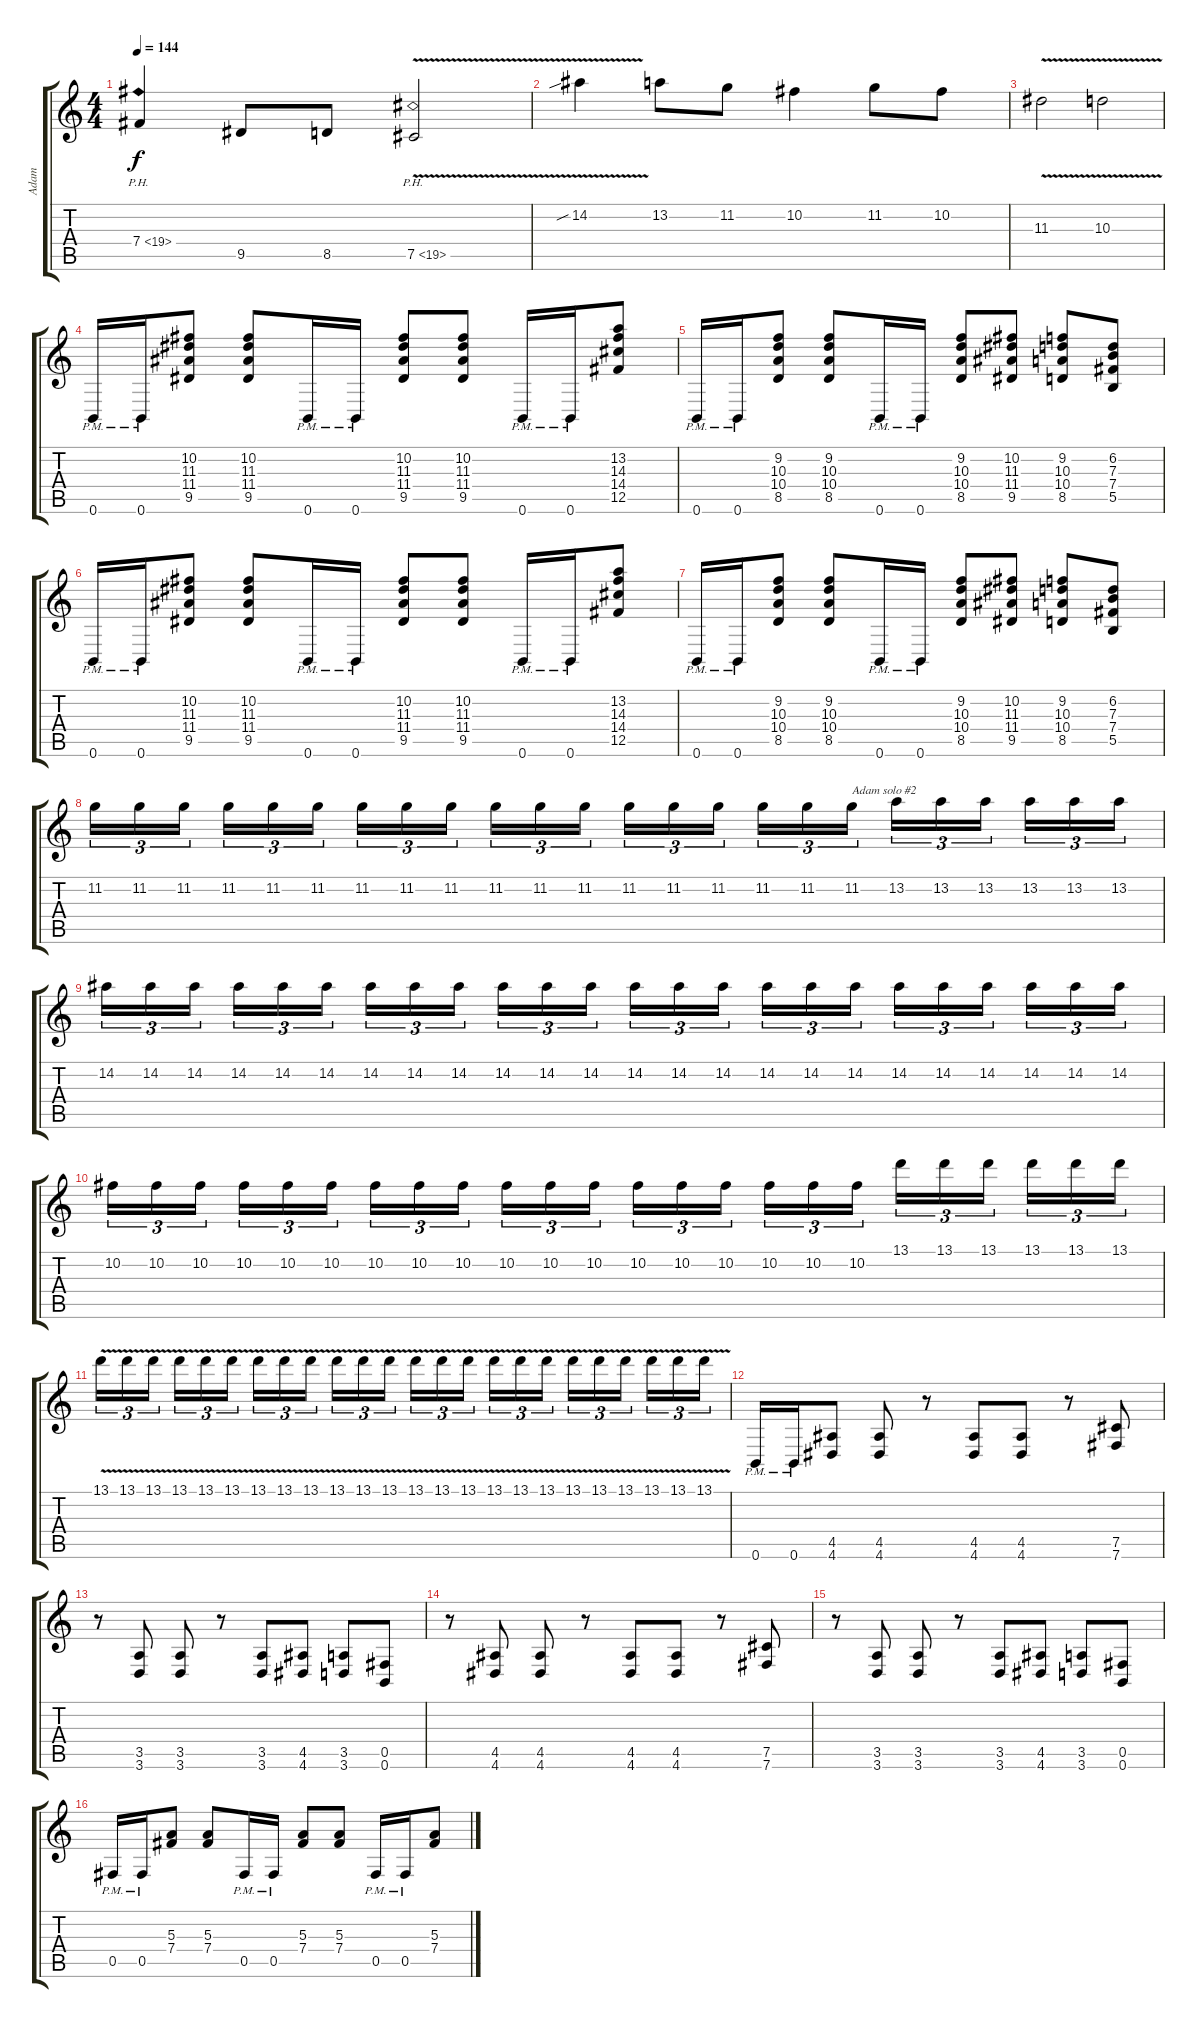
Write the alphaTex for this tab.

\track ("Adam" "Adam") {instrument distortionguitar}
\staff {score tabs}
\tuning (Db4 Ab3 E3 B2 Gb2 B1) {hide}
\ts (4 4)
\tempo 144
\clef g2
\ks c
7.4{ph 12}.4{dy f} 9.5.8 8.5.8 7.5{ph 12 v}.2 |
14.2{v sib}.4 13.2.8 11.2.8 10.2.4 11.2.8 10.2.8 |
11.3{v}.2 10.3{v}.2 |
0.6{pm}.16 0.6{pm}.16 (10.2 11.3 11.4 9.5).8 (10.2 11.3 11.4 9.5).8 0.6{pm}.16 0.6{pm}.16 (10.2 11.3 11.4 9.5).8 (10.2 11.3 11.4 9.5).8 0.6{pm}.16 0.6{pm}.16 (13.2 14.3 14.4 12.5).8 |
0.6{pm}.16 0.6{pm}.16 (9.2 10.3 10.4 8.5).8 (9.2 10.3 10.4 8.5).8 0.6{pm}.16 0.6{pm}.16 (9.2 10.3 10.4 8.5).8 (10.2 11.3 11.4 9.5).8 (9.2 10.3 10.4 8.5).8 (6.2 7.3 7.4 5.5).8 |
0.6{pm}.16 0.6{pm}.16 (10.2 11.3 11.4 9.5).8 (10.2 11.3 11.4 9.5).8 0.6{pm}.16 0.6{pm}.16 (10.2 11.3 11.4 9.5).8 (10.2 11.3 11.4 9.5).8 0.6{pm}.16 0.6{pm}.16 (13.2 14.3 14.4 12.5).8 |
0.6{pm}.16 0.6{pm}.16 (9.2 10.3 10.4 8.5).8 (9.2 10.3 10.4 8.5).8 0.6{pm}.16 0.6{pm}.16 (9.2 10.3 10.4 8.5).8 (10.2 11.3 11.4 9.5).8 (9.2 10.3 10.4 8.5).8 (6.2 7.3 7.4 5.5).8 |
11.2.16{tu (3 2)} 11.2.16{tu (3 2)} 11.2.16{tu (3 2) beam splitsecondary} 11.2.16{tu (3 2)} 11.2.16{tu (3 2)} 11.2.16{tu (3 2)} 11.2.16{tu (3 2)} 11.2.16{tu (3 2)} 11.2.16{tu (3 2) beam splitsecondary} 11.2.16{tu (3 2)} 11.2.16{tu (3 2)} 11.2.16{tu (3 2)} 11.2.16{tu (3 2)} 11.2.16{tu (3 2)} 11.2.16{tu (3 2) beam splitsecondary} 11.2.16{tu (3 2)} 11.2.16{tu (3 2)} 11.2.16{tu (3 2) txt "Adam solo #2"} 13.2.16{tu (3 2)} 13.2.16{tu (3 2)} 13.2.16{tu (3 2) beam splitsecondary} 13.2.16{tu (3 2)} 13.2.16{tu (3 2)} 13.2.16{tu (3 2)} |
14.2.16{tu (3 2)} 14.2.16{tu (3 2)} 14.2.16{tu (3 2) beam splitsecondary} 14.2.16{tu (3 2)} 14.2.16{tu (3 2)} 14.2.16{tu (3 2)} 14.2.16{tu (3 2)} 14.2.16{tu (3 2)} 14.2.16{tu (3 2) beam splitsecondary} 14.2.16{tu (3 2)} 14.2.16{tu (3 2)} 14.2.16{tu (3 2)} 14.2.16{tu (3 2)} 14.2.16{tu (3 2)} 14.2.16{tu (3 2) beam splitsecondary} 14.2.16{tu (3 2)} 14.2.16{tu (3 2)} 14.2.16{tu (3 2)} 14.2.16{tu (3 2)} 14.2.16{tu (3 2)} 14.2.16{tu (3 2) beam splitsecondary} 14.2.16{tu (3 2)} 14.2.16{tu (3 2)} 14.2.16{tu (3 2)} |
10.2.16{tu (3 2)} 10.2.16{tu (3 2)} 10.2.16{tu (3 2) beam splitsecondary} 10.2.16{tu (3 2)} 10.2.16{tu (3 2)} 10.2.16{tu (3 2)} 10.2.16{tu (3 2)} 10.2.16{tu (3 2)} 10.2.16{tu (3 2) beam splitsecondary} 10.2.16{tu (3 2)} 10.2.16{tu (3 2)} 10.2.16{tu (3 2)} 10.2.16{tu (3 2)} 10.2.16{tu (3 2)} 10.2.16{tu (3 2) beam splitsecondary} 10.2.16{tu (3 2)} 10.2.16{tu (3 2)} 10.2.16{tu (3 2)} 13.1.16{tu (3 2)} 13.1.16{tu (3 2)} 13.1.16{tu (3 2) beam splitsecondary} 13.1.16{tu (3 2)} 13.1.16{tu (3 2)} 13.1.16{tu (3 2)} |
13.1{v}.16{tu (3 2)} 13.1{v}.16{tu (3 2)} 13.1{v}.16{tu (3 2) beam splitsecondary} 13.1{v}.16{tu (3 2)} 13.1{v}.16{tu (3 2)} 13.1{v}.16{tu (3 2)} 13.1{v}.16{tu (3 2)} 13.1{v}.16{tu (3 2)} 13.1{v}.16{tu (3 2) beam splitsecondary} 13.1{v}.16{tu (3 2)} 13.1{v}.16{tu (3 2)} 13.1{v}.16{tu (3 2)} 13.1{v}.16{tu (3 2)} 13.1{v}.16{tu (3 2)} 13.1{v}.16{tu (3 2) beam splitsecondary} 13.1{v}.16{tu (3 2)} 13.1{v}.16{tu (3 2)} 13.1{v}.16{tu (3 2)} 13.1{v}.16{tu (3 2)} 13.1{v}.16{tu (3 2)} 13.1{v}.16{tu (3 2) beam splitsecondary} 13.1{v}.16{tu (3 2)} 13.1{v}.16{tu (3 2)} 13.1{v}.16{tu (3 2)} |
0.6{pm}.16 0.6{pm}.16 (4.5 4.6).8 (4.5 4.6).8 r.8 (4.5 4.6).8 (4.5 4.6).8 r.8 (7.5 7.6).8 |
r.8 (3.5 3.6).8 (3.5 3.6).8 r.8 (3.5 3.6).8 (4.5 4.6).8 (3.5 3.6).8 (0.5 0.6).8 |
r.8 (4.5 4.6).8 (4.5 4.6).8 r.8 (4.5 4.6).8 (4.5 4.6).8 r.8 (7.5 7.6).8 |
r.8 (3.5 3.6).8 (3.5 3.6).8 r.8 (3.5 3.6).8 (4.5 4.6).8 (3.5 3.6).8 (0.5 0.6).8 |
0.5{pm}.16 0.5{pm}.16 (5.3 7.4).8 (5.3 7.4).8 0.5{pm}.16 0.5{pm}.16 (5.3 7.4).8 (5.3 7.4).8 0.5{pm}.16 0.5{pm}.16 (5.3 7.4).8
